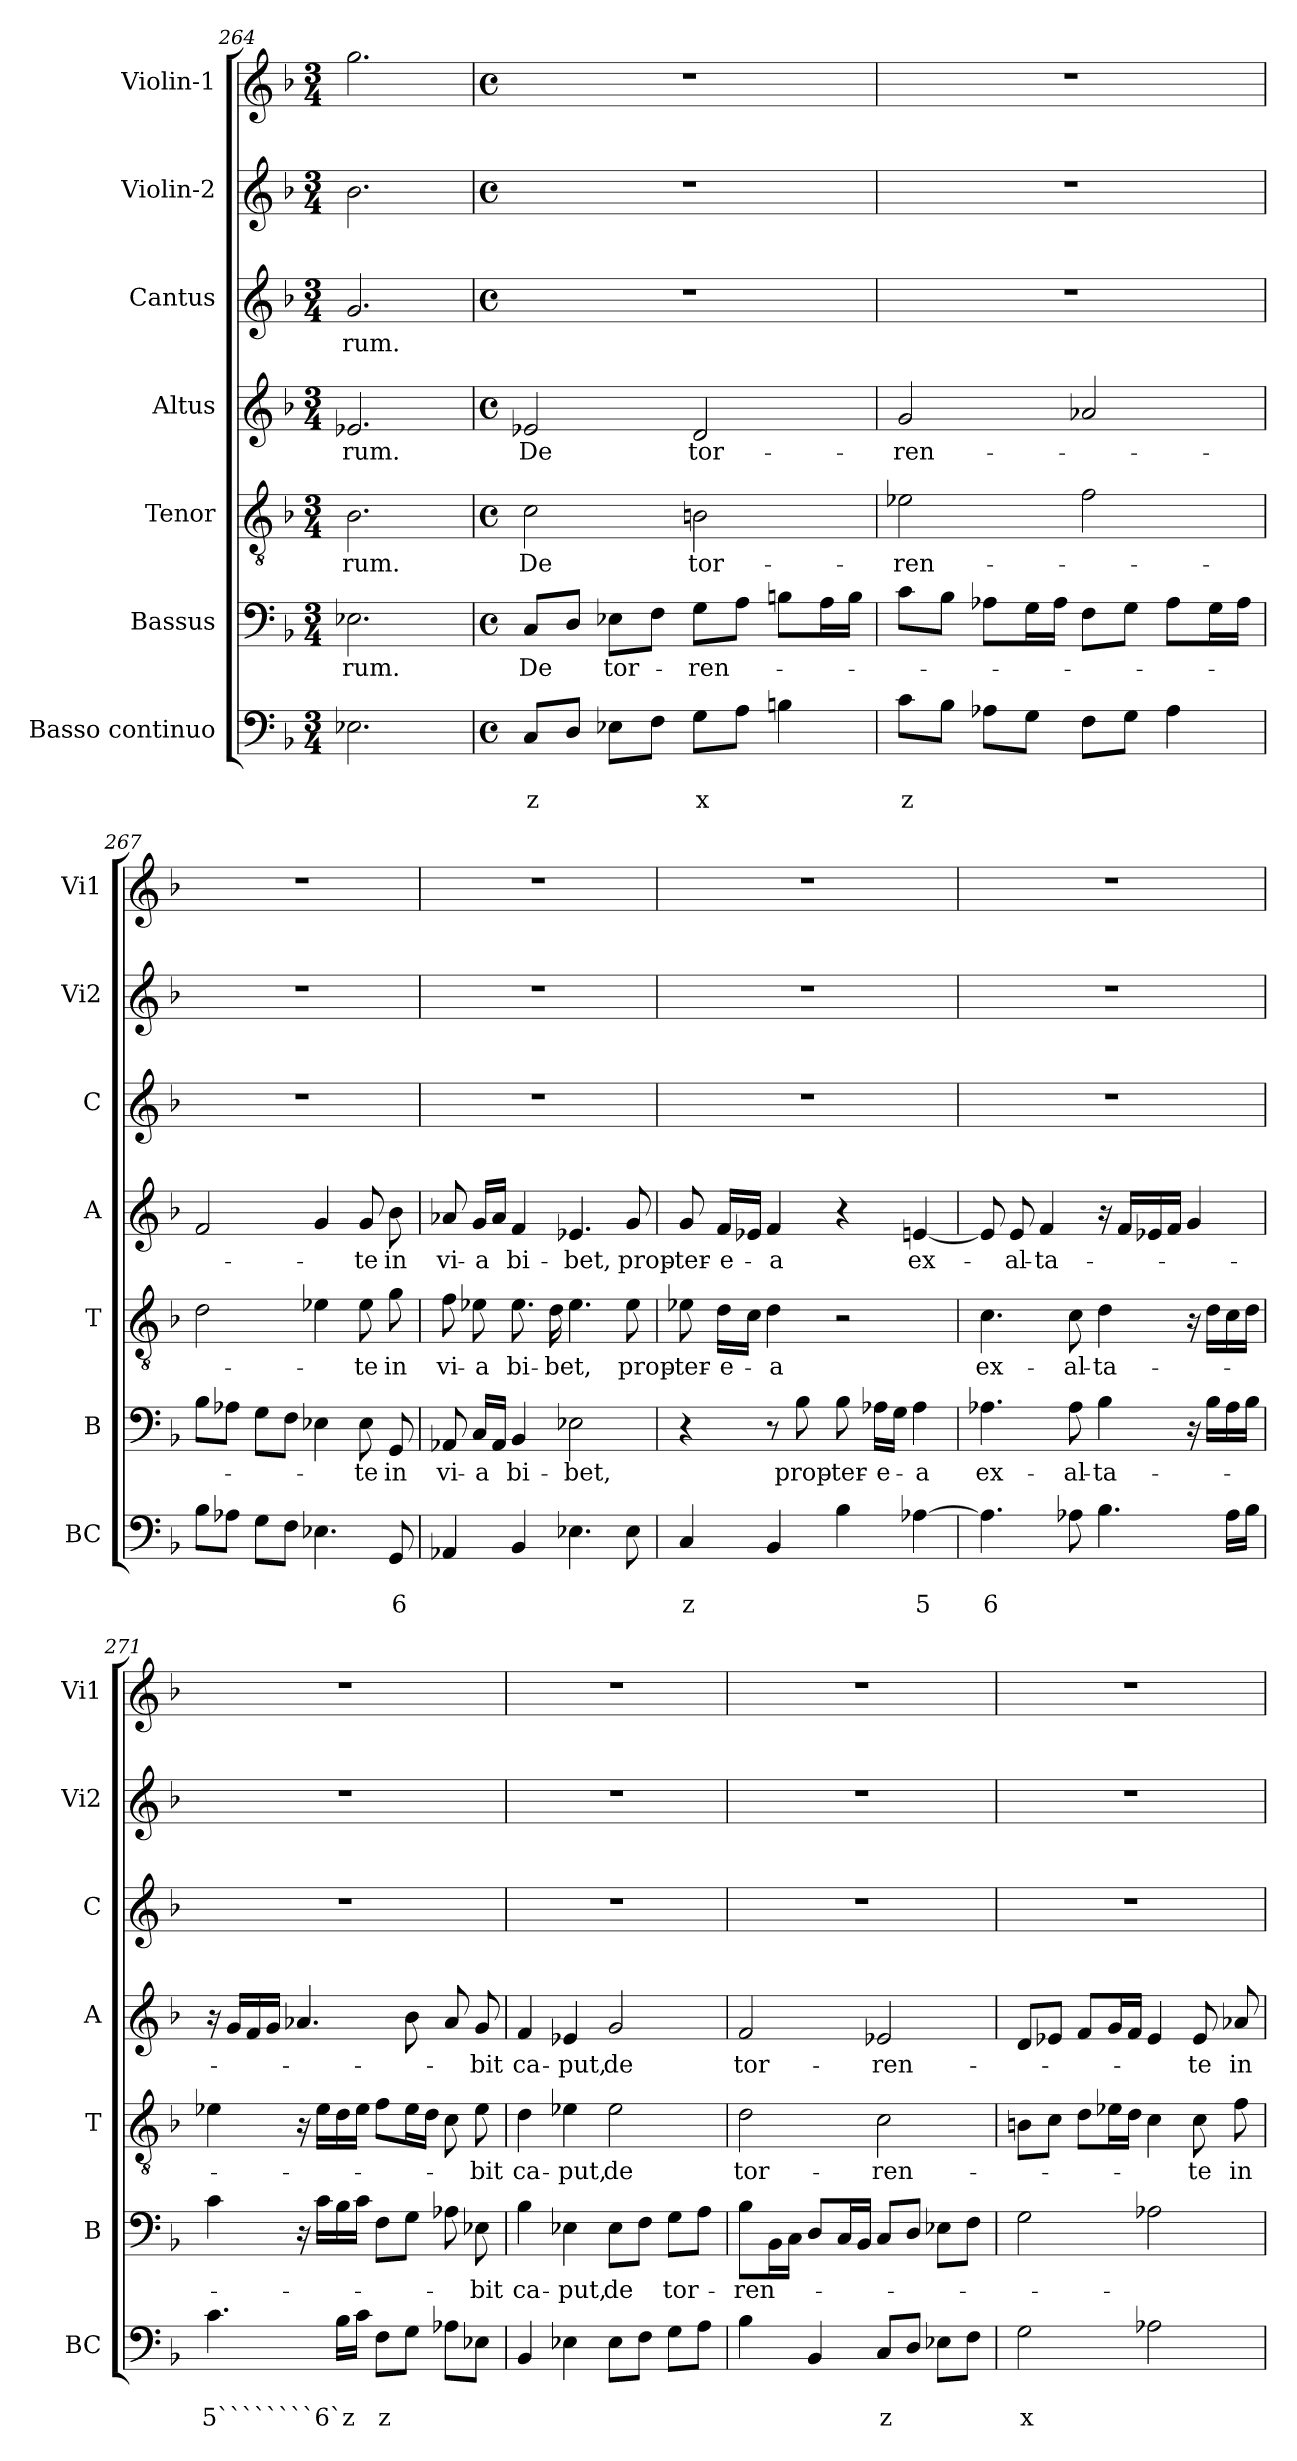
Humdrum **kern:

**kern	**text	**text	**kern	**text	**kern	**text	**kern	**text	**kern	**text	**kern	**kern
*part7	*part7	*part7	*part6	*part6	*part5	*part5	*part4	*part4	*part3	*part3	*part2	*part1
*staff7	*staff7	*staff7	*staff6	*staff6	*staff5	*staff5	*staff4	*staff4	*staff3	*staff3	*staff2	*staff1
*I"Basso continuo	*	*	*I"Bassus	*	*I"Tenor	*	*I"Altus	*	*I"Cantus	*	*I"Violin-2	*I"Violin-1
*I'BC	*	*	*I'B	*	*I'T	*	*I'A	*	*I'C	*	*I'Vi2	*I'Vi1
*clefF4	*	*	*clefF4	*	*clefGv2	*	*clefG2	*	*clefG2	*	*clefG2	*clefG2
*k[b-]	*	*	*k[b-]	*	*k[b-]	*	*k[b-]	*	*k[b-]	*	*k[b-]	*k[b-]
*F:	*	*	*F:	*	*F:	*	*F:	*	*F:	*	*F:	*F:
*M3/4	*	*	*M3/4	*	*M3/4	*	*M3/4	*	*M3/4	*	*M3/4	*M3/4
=264	=264	=264	=264	=264	=264	=264	=264	=264	=264	=264	=264	=264
!	!	!	!	!LO:LY:b	!	!LO:LY:b	!	!LO:LY:b	!	!LO:LY:b	!	!
2.E-X\	.	.	2.E-X\	-rum.	2.B-\	-rum.	2.e-X/	-rum.	2.g/	-rum.	2.b-\	2.gg\
!!LO:PB:g=z
=265	=265	=265	=265	=265	=265	=265	=265	=265	=265	=265	=265	=265
*M4/4	*	*	*M4/4	*	*M4/4	*	*M4/4	*	*M4/4	*	*M4/4	*M4/4
*met(c)	*	*	*met(c)	*	*met(c)	*	*met(c)	*	*met(c)	*	*met(c)	*met(c)
!	!	!LO:LY:b	!	!LO:LY:b	!	!LO:LY:b	!	!LO:LY:b	!	!	!	!
8C/L	.	z	8C/L	De	2c\	De	2e-X/	De	1r	.	1r	1r
8D/J	.	.	8D/J	.	.	.	.	.	.	.	.	.
!	!	!	!	!LO:LY:b	!	!	!	!	!	!	!	!
8E-X\L	.	.	8E-X\L	tor-	.	.	.	.	.	.	.	.
8F\J	.	.	8F\J	.	.	.	.	.	.	.	.	.
!	!	!LO:LY:b	!	!LO:LY:b	!	!LO:LY:b	!	!LO:LY:b	!	!	!	!
8G\L	.	x	8G\L	-ren-	2Bn\	tor-	2d/	tor-	.	.	.	.
8A\J	.	.	8A\J	.	.	.	.	.	.	.	.	.
4Bn\	.	.	8Bn\L	.	.	.	.	.	.	.	.	.
.	.	.	16A\L	.	.	.	.	.	.	.	.	.
.	.	.	16B\JJ	.	.	.	.	.	.	.	.	.
=266	=266	=266	=266	=266	=266	=266	=266	=266	=266	=266	=266	=266
!	!	!LO:LY:b	!	!	!	!LO:LY:b	!	!LO:LY:b	!	!	!	!
8c\L	.	z	8c\L	.	2e-X\	-ren-	2g/	-ren-	1r	.	1r	1r
8B-\J	.	.	8B-\J	.	.	.	.	.	.	.	.	.
8A-X\L	.	.	8A-X\L	.	.	.	.	.	.	.	.	.
8G\J	.	.	16G\L	.	.	.	.	.	.	.	.	.
.	.	.	16A-\JJ	.	.	.	.	.	.	.	.	.
8F\L	.	.	8F\L	.	2f\	.	2a-X/	.	.	.	.	.
8G\J	.	.	8G\J	.	.	.	.	.	.	.	.	.
4A-\	.	.	8A-\L	.	.	.	.	.	.	.	.	.
.	.	.	16G\L	.	.	.	.	.	.	.	.	.
.	.	.	16A-\JJ	.	.	.	.	.	.	.	.	.
=267	=267	=267	=267	=267	=267	=267	=267	=267	=267	=267	=267	=267
8B-\L	.	.	8B-\L	.	2d\	.	2f/	.	1r	.	1r	1r
8A-X\J	.	.	8A-X\J	.	.	.	.	.	.	.	.	.
8G\L	.	.	8G\L	.	.	.	.	.	.	.	.	.
8F\J	.	.	8F\J	.	.	.	.	.	.	.	.	.
4.E-X\	.	.	4E-X\	.	4e-X\	.	4g/	.	.	.	.	.
!	!	!	!	!LO:LY:b	!	!LO:LY:b	!	!LO:LY:b	!	!	!	!
.	.	.	8E-\	-te	8e-\	-te	8g/	-te	.	.	.	.
!	!	!LO:LY:b	!	!LO:LY:b	!	!LO:LY:b	!	!LO:LY:b	!	!	!	!
8GG/	.	6	8GG/	in	8g\	in	8b-\	in	.	.	.	.
=268	=268	=268	=268	=268	=268	=268	=268	=268	=268	=268	=268	=268
!	!	!	!	!LO:LY:b	!	!LO:LY:b	!	!LO:LY:b	!	!	!	!
4AA-X/	.	.	8AA-X/	vi-	8f\	vi-	8a-X/	vi-	1r	.	1r	1r
!	!	!	!	!LO:LY:b	!	!LO:LY:b	!	!LO:LY:b	!	!	!	!
.	.	.	16C/LL	-a	8e-X\	-a	16g/LL	-a	.	.	.	.
.	.	.	16AA-/JJ	.	.	.	16a-/JJ	.	.	.	.	.
!	!	!	!	!LO:LY:b	!	!LO:LY:b	!	!LO:LY:b	!	!	!	!
4BB-/	.	.	4BB-/	bi-	8.e-\	bi-	4f/	bi-	.	.	.	.
!	!	!	!	!	!	!LO:LY:b	!	!	!	!	!	!
.	.	.	.	.	16d\	-bet,	.	.	.	.	.	.
!	!	!	!	!LO:LY:b	!	!	!	!LO:LY:b	!	!	!	!
4.E-X\	.	.	2E-X\	-bet,	4.e-\	.	4.e-X/	-bet,	.	.	.	.
!	!	!	!	!	!	!LO:LY:b	!	!LO:LY:b	!	!	!	!
8E-\	.	.	.	.	8e-\	prop-	8g/	prop-	.	.	.	.
!!LO:LB:g=z
=269	=269	=269	=269	=269	=269	=269	=269	=269	=269	=269	=269	=269
!	!	!LO:LY:b	!	!	!	!LO:LY:b	!	!LO:LY:b	!	!	!	!
4C/	.	z	4r	.	8e-X\	-ter-	8g/	-ter-	1r	.	1r	1r
!	!	!	!	!	!	!LO:LY:b	!	!LO:LY:b	!	!	!	!
.	.	.	.	.	16d\LL	-e-	16f/LL	-e-	.	.	.	.
.	.	.	.	.	16c\JJ	.	16e-X/JJ	.	.	.	.	.
!	!	!	!	!	!	!LO:LY:b	!	!LO:LY:b	!	!	!	!
4BB-/	.	.	8r	.	4d\	-a	4f/	-a	.	.	.	.
!	!	!	!	!LO:LY:b	!	!	!	!	!	!	!	!
.	.	.	8B-\	prop-	.	.	.	.	.	.	.	.
!	!	!	!	!LO:LY:b	!	!	!	!	!	!	!	!
4B-\	.	.	8B-\	-ter-	2r	.	4r	.	.	.	.	.
!	!	!	!	!LO:LY:b	!	!	!	!	!	!	!	!
.	.	.	16A-X\LL	-e-	.	.	.	.	.	.	.	.
.	.	.	16G\JJ	.	.	.	.	.	.	.	.	.
!	!	!LO:LY:b	!	!LO:LY:b	!	!	!	!LO:LY:b	!	!	!	!
[4A-X\	.	5	4A-\	-a	.	.	[4en/	ex-	.	.	.	.
=270	=270	=270	=270	=270	=270	=270	=270	=270	=270	=270	=270	=270
!	!	!LO:LY:b	!	!LO:LY:b	!	!LO:LY:b	!	!	!	!	!	!
4.A-\]	.	6	4.A-X\	ex-	4.c\	ex-	8e/]	.	1r	.	1r	1r
!	!	!	!	!	!	!	!	!LO:LY:b	!	!	!	!
.	.	.	.	.	.	.	8e/	-al-	.	.	.	.
!	!	!	!	!	!	!	!	!LO:LY:b	!	!	!	!
.	.	.	.	.	.	.	4f/	-ta-	.	.	.	.
!	!	!	!	!LO:LY:b	!	!LO:LY:b	!	!	!	!	!	!
8A-X\	.	.	8A-\	-al-	8c\	-al-	.	.	.	.	.	.
!	!	!	!	!LO:LY:b	!	!LO:LY:b	!	!	!	!	!	!
4.B-\	.	.	4B-\	-ta-	4d\	-ta-	16r	.	.	.	.	.
.	.	.	.	.	.	.	16f/LL	.	.	.	.	.
.	.	.	.	.	.	.	16e-X/	.	.	.	.	.
.	.	.	.	.	.	.	16f/JJ	.	.	.	.	.
.	.	.	16r	.	16r	.	4g/	.	.	.	.	.
.	.	.	16B-\LL	.	16d\LL	.	.	.	.	.	.	.
16A-\LL	.	.	16A-\	.	16c\	.	.	.	.	.	.	.
16B-\JJ	.	.	16B-\JJ	.	16d\JJ	.	.	.	.	.	.	.
=271	=271	=271	=271	=271	=271	=271	=271	=271	=271	=271	=271	=271
!	!	!LO:LY:b	!	!	!	!	!	!	!	!	!	!
4.c\	.	5````````6`z	4c\	.	4e-X\	.	16r	.	1r	.	1r	1r
.	.	.	.	.	.	.	16g/LL	.	.	.	.	.
.	.	.	.	.	.	.	16f/	.	.	.	.	.
.	.	.	.	.	.	.	16g/JJ	.	.	.	.	.
.	.	.	16r	.	16r	.	4.a-X/	.	.	.	.	.
.	.	.	16c\LL	.	16e-\LL	.	.	.	.	.	.	.
16B-\LL	.	.	16B-\	.	16d\	.	.	.	.	.	.	.
16c\JJ	.	.	16c\JJ	.	16e-\JJ	.	.	.	.	.	.	.
!	!	!LO:LY:b	!	!	!	!	!	!	!	!	!	!
8F\L	.	z	8F\L	.	8f\L	.	.	.	.	.	.	.
8G\J	.	.	8G\J	.	16e-\L	.	8b-\	.	.	.	.	.
.	.	.	.	.	16d\JJ	.	.	.	.	.	.	.
8A-X\L	.	.	8A-X\	.	8c\	.	8a-/	.	.	.	.	.
!	!	!	!	!LO:LY:b	!	!LO:LY:b	!	!LO:LY:b	!	!	!	!
8E-X\J	.	.	8E-X\	-bit	8e-\	-bit	8g/	-bit	.	.	.	.
=272	=272	=272	=272	=272	=272	=272	=272	=272	=272	=272	=272	=272
!	!	!	!	!LO:LY:b	!	!LO:LY:b	!	!LO:LY:b	!	!	!	!
4BB-/	.	.	4B-\	ca-	4d\	ca-	4f/	ca-	1r	.	1r	1r
!	!	!	!	!LO:LY:b	!	!LO:LY:b	!	!LO:LY:b	!	!	!	!
4E-X\	.	.	4E-X\	-put,	4e-X\	-put,	4e-X/	-put,	.	.	.	.
!	!	!	!	!LO:LY:b	!	!LO:LY:b	!	!LO:LY:b	!	!	!	!
8E-\L	.	.	8E-\L	de	2e-\	de	2g/	de	.	.	.	.
8F\J	.	.	8F\J	.	.	.	.	.	.	.	.	.
!	!	!	!	!LO:LY:b	!	!	!	!	!	!	!	!
8G\L	.	.	8G\L	tor-	.	.	.	.	.	.	.	.
8A\J	.	.	8A\J	.	.	.	.	.	.	.	.	.
!!LO:PB:g=z
=273	=273	=273	=273	=273	=273	=273	=273	=273	=273	=273	=273	=273
!	!	!	!	!LO:LY:b	!	!LO:LY:b	!	!LO:LY:b	!	!	!	!
4B-\	.	.	8B-\L	-ren-	2d\	tor-	2f/	tor-	1r	.	1r	1r
.	.	.	16BB-\L	.	.	.	.	.	.	.	.	.
.	.	.	16C\JJ	.	.	.	.	.	.	.	.	.
4BB-/	.	.	8D/L	.	.	.	.	.	.	.	.	.
.	.	.	16C/L	.	.	.	.	.	.	.	.	.
.	.	.	16BB-/JJ	.	.	.	.	.	.	.	.	.
!	!	!LO:LY:b	!	!	!	!LO:LY:b	!	!LO:LY:b	!	!	!	!
8C/L	.	z	8C/L	.	2c\	-ren-	2e-X/	-ren-	.	.	.	.
8D/J	.	.	8D/J	.	.	.	.	.	.	.	.	.
8E-X\L	.	.	8E-X\L	.	.	.	.	.	.	.	.	.
8F\J	.	.	8F\J	.	.	.	.	.	.	.	.	.
=274	=274	=274	=274	=274	=274	=274	=274	=274	=274	=274	=274	=274
!	!	!LO:LY:b	!	!	!	!	!	!	!	!	!	!
2G\	.	x	2G\	.	8Bn\L	.	8d/L	.	1r	.	1r	1r
.	.	.	.	.	8c\J	.	8e-X/J	.	.	.	.	.
.	.	.	.	.	8d\L	.	8f/L	.	.	.	.	.
.	.	.	.	.	16e-X\L	.	16g/L	.	.	.	.	.
.	.	.	.	.	16d\JJ	.	16f/JJ	.	.	.	.	.
2A-X\	.	.	2A-X\	.	4c\	.	4e-/	.	.	.	.	.
!	!	!	!	!	!	!LO:LY:b	!	!LO:LY:b	!	!	!	!
.	.	.	.	.	8c\	-te	8e-/	-te	.	.	.	.
!	!	!	!	!	!	!LO:LY:b	!	!LO:LY:b	!	!	!	!
.	.	.	.	.	8f\	in	8a-X/	in	.	.	.	.
=	=	=	=	=	=	=	=	=	=	=	=	=
*-	*-	*-	*-	*-	*-	*-	*-	*-	*-	*-	*-	*-
